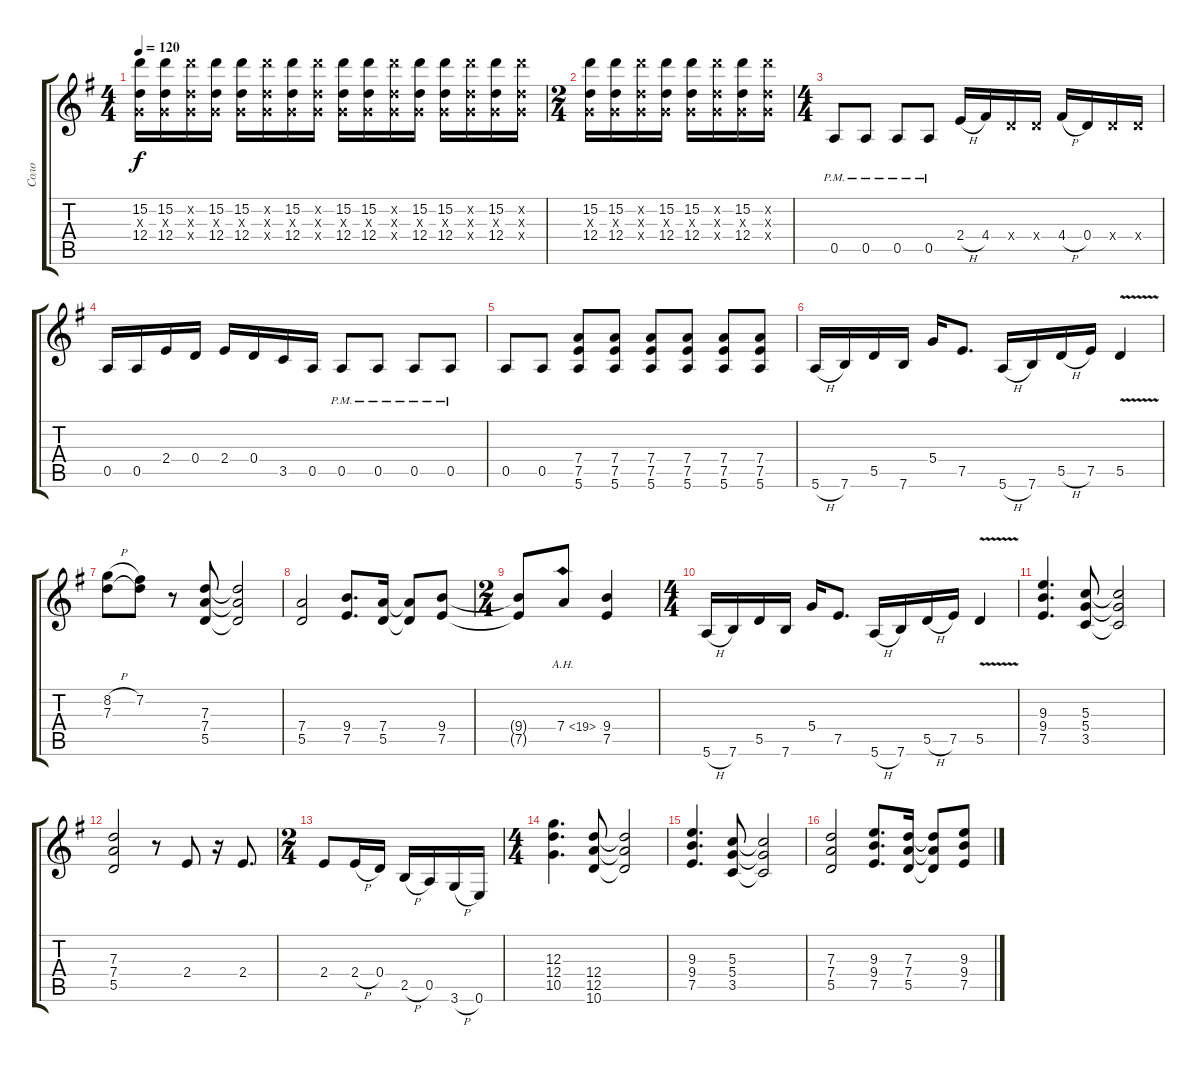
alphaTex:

\track ("Соло" "Соло") {instrument distortionguitar}
\staff {score tabs}
\tuning (E4 B3 G3 D3 A2 E2) {hide}
\ts (4 4)
\tempo 120
\clef g2
\ks g
(15.2 0.3{x} 12.4).16{dy f} (15.2 0.3{x} 12.4).16 (15.2{x} 0.3{x} 12.4{x}).16 (15.2 0.3{x} 12.4).16 (15.2 0.3{x} 12.4).16 (15.2{x} 0.3{x} 12.4{x}).16 (15.2 0.3{x} 12.4).16 (15.2{x} 0.3{x} 12.4{x}).16 (15.2 0.3{x} 12.4).16 (15.2 0.3{x} 12.4).16 (15.2{x} 0.3{x} 12.4{x}).16 (15.2 0.3{x} 12.4).16 (15.2 0.3{x} 12.4).16 (15.2{x} 0.3{x} 12.4{x}).16 (15.2 0.3{x} 12.4).16 (15.2{x} 0.3{x} 12.4{x}).16 |
\ts (2 4)
(15.2 0.3{x} 12.4).16 (15.2 0.3{x} 12.4).16 (15.2{x} 0.3{x} 12.4{x}).16 (15.2 0.3{x} 12.4).16 (15.2 0.3{x} 12.4).16 (15.2{x} 0.3{x} 12.4{x}).16 (15.2 0.3{x} 12.4).16 (15.2{x} 0.3{x} 12.4{x}).16 |
\ts (4 4)
0.5{pm}.8 0.5{pm}.8 0.5{pm}.8 0.5{pm}.8 2.4{h}.16 4.4.16 0.4{x}.16 0.4{x}.16 4.4{h}.16 0.4.16 0.4{x}.16 0.4{x}.16 |
0.5.16 0.5.16 2.4.16 0.4.16 2.4.16 0.4.16 3.5.16 0.5.16 0.5{pm}.8 0.5{pm}.8 0.5{pm}.8 0.5{pm}.8 |
0.5.8 0.5.8 (7.4 7.5 5.6).8 (7.4 7.5 5.6).8 (7.4 7.5 5.6).8 (7.4 7.5 5.6).8 (7.4 7.5 5.6).8 (7.4 7.5 5.6).8 |
5.6{h}.16 7.6.16 5.5.16 7.6.16 5.4.16 7.5.8{d} 5.6{h}.16 7.6.16 5.5{h}.16 7.5.16 5.5{v}.4 |
(8.2{h} 7.3).8 (7.2 7.3{t}).8 r.8 (7.3 7.4 5.5).8 (7.3{t} 7.4{t} 5.5{t}).2 |
(7.4 5.5).2 (9.4 7.5).8{d} (7.4 5.5).16 (7.4{t} 5.5{t}).8 (9.4 7.5).8 |
\ts (2 4)
(9.4{t} 7.5{t}).8 7.4{ah 12}.8 (9.4 7.5).4 |
\ts (4 4)
5.6{h}.16 7.6.16 5.5.16 7.6.16 5.4.16 7.5.8{d} 5.6{h}.16 7.6.16 5.5{h}.16 7.5.16 5.5{v}.4 |
(9.3 9.4 7.5).4{d} (5.3 5.4 3.5).8 (5.3{t} 5.4{t} 3.5{t}).2 |
(7.3 7.4 5.5).2 r.8 2.4.8 r.16 2.4.8{d} |
\ts (2 4)
2.4.8 2.4{h}.16 0.4.16 2.5{h}.16 0.5.16 3.6{h}.16 0.6.16 |
\ts (4 4)
(12.3 12.4 10.5).4{d} (12.4 12.5 10.6).8 (12.4{t} 12.5{t} 10.6{t}).2 |
(9.3 9.4 7.5).4{d} (5.3 5.4 3.5).8 (5.3{t} 5.4{t} 3.5{t}).2 |
(7.3 7.4 5.5).2 (9.3 9.4 7.5).8{d} (7.3 7.4 5.5).16 (7.3{t} 7.4{t} 5.5{t}).8 (9.3 9.4 7.5).8
